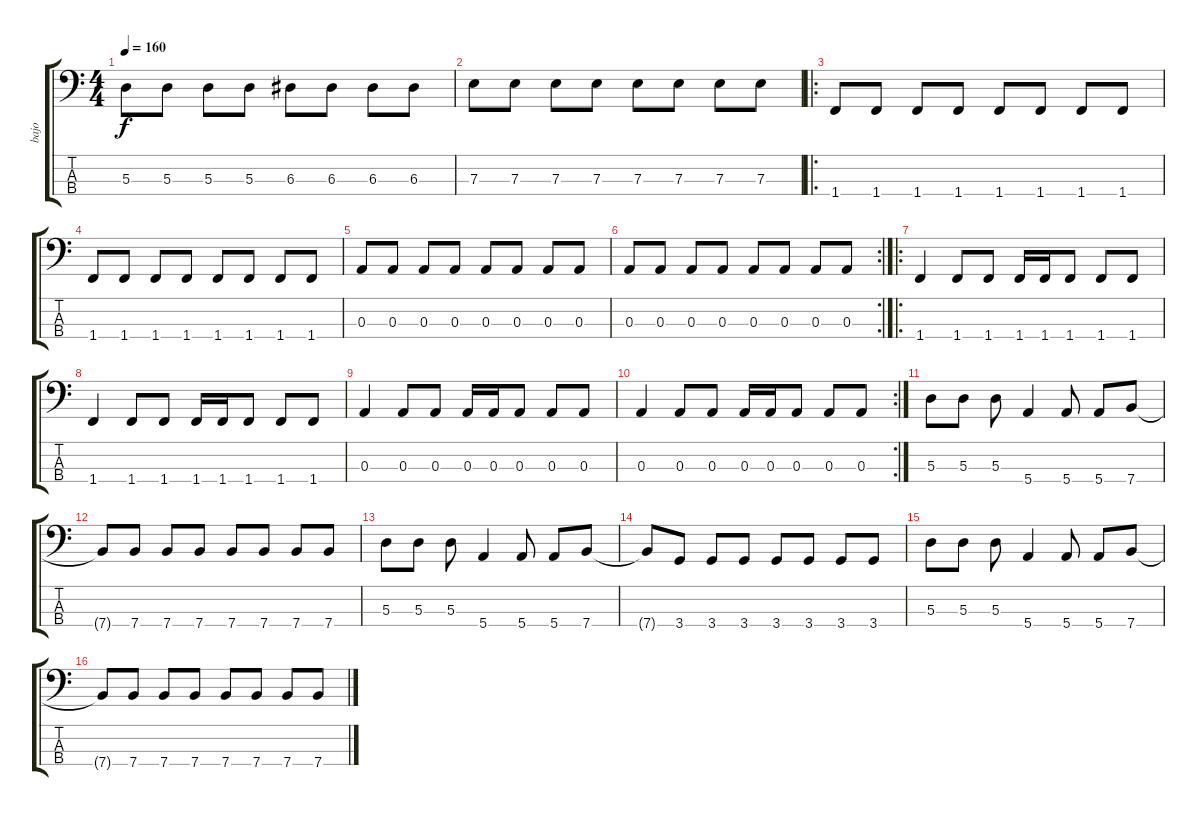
\track ("bajo" "bajo") {instrument electricbasspick}
\staff {score tabs}
\tuning (G2 D2 A1 E1) {hide}
\ts (4 4)
\tempo 160
\clef f4
\ks c
5.3.8{dy f} 5.3.8 5.3.8 5.3.8 6.3.8 6.3.8 6.3.8 6.3.8 |
7.3.8 7.3.8 7.3.8 7.3.8 7.3.8 7.3.8 7.3.8 7.3.8 |
\ro
1.4.8 1.4.8 1.4.8 1.4.8 1.4.8 1.4.8 1.4.8 1.4.8 |
1.4.8 1.4.8 1.4.8 1.4.8 1.4.8 1.4.8 1.4.8 1.4.8 |
0.3.8 0.3.8 0.3.8 0.3.8 0.3.8 0.3.8 0.3.8 0.3.8 |
\rc 2
0.3.8 0.3.8 0.3.8 0.3.8 0.3.8 0.3.8 0.3.8 0.3.8 |
\ro
1.4.4 1.4.8 1.4.8 1.4.16 1.4.16 1.4.8 1.4.8 1.4.8 |
1.4.4 1.4.8 1.4.8 1.4.16 1.4.16 1.4.8 1.4.8 1.4.8 |
0.3.4 0.3.8 0.3.8 0.3.16 0.3.16 0.3.8 0.3.8 0.3.8 |
\rc 2
0.3.4 0.3.8 0.3.8 0.3.16 0.3.16 0.3.8 0.3.8 0.3.8 |
5.3.8 5.3.8 5.3.8 5.4.4 5.4.8 5.4.8 7.4.8 |
7.4{t}.8 7.4.8 7.4.8 7.4.8 7.4.8 7.4.8 7.4.8 7.4.8 |
5.3.8 5.3.8 5.3.8 5.4.4 5.4.8 5.4.8 7.4.8 |
7.4{t}.8 3.4.8 3.4.8 3.4.8 3.4.8 3.4.8 3.4.8 3.4.8 |
5.3.8 5.3.8 5.3.8 5.4.4 5.4.8 5.4.8 7.4.8 |
7.4{t}.8 7.4.8 7.4.8 7.4.8 7.4.8 7.4.8 7.4.8 7.4.8
